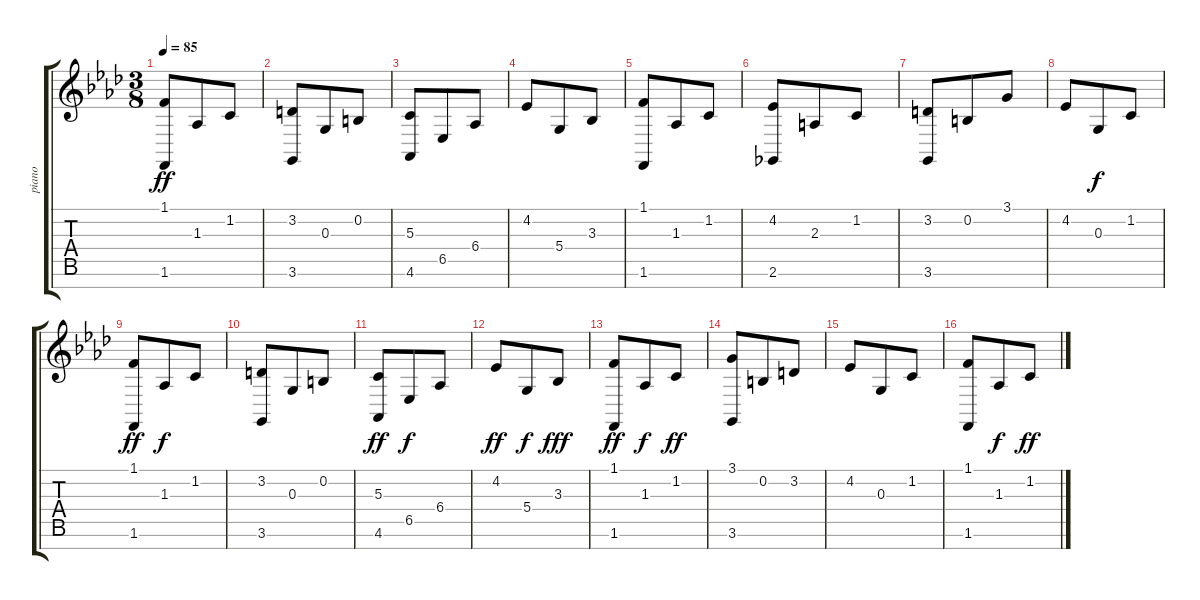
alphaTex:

\track ("piano" "piano") {instrument acousticgrandpiano}
\staff {score tabs}
\tuning (E4 B3 G3 D3 A2 E2 B1) {hide}
\ts (3 8)
\tempo 85
\clef g2
\ks fminor
(1.1 1.6).8{dy ff} 1.3.8 1.2.8 |
(3.2 3.6).8 0.3.8 0.2.8 |
(5.3 4.6).8 6.5.8 6.4.8 |
4.2.8 5.4.8 3.3.8 |
(1.1 1.6).8 1.3.8 1.2.8 |
(4.2 2.6).8 2.3.8 1.2.8 |
(3.2 3.6).8 0.2.8 3.1.8 |
4.2.8 0.3.8{dy f} 1.2.8 |
(1.1 1.6).8{dy ff} 1.3.8{dy f} 1.2.8 |
(3.2 3.6).8 0.3.8 0.2.8 |
(5.3 4.6).8{dy ff} 6.5.8{dy f} 6.4.8 |
4.2.8{dy ff} 5.4.8{dy f} 3.3.8{dy fff} |
(1.1 1.6).8{dy ff} 1.3.8{dy f} 1.2.8{dy ff} |
(3.1 3.6).8 0.2.8 3.2.8 |
4.2.8 0.3.8 1.2.8 |
(1.1 1.6).8 1.3.8{dy f} 1.2.8{dy ff}
